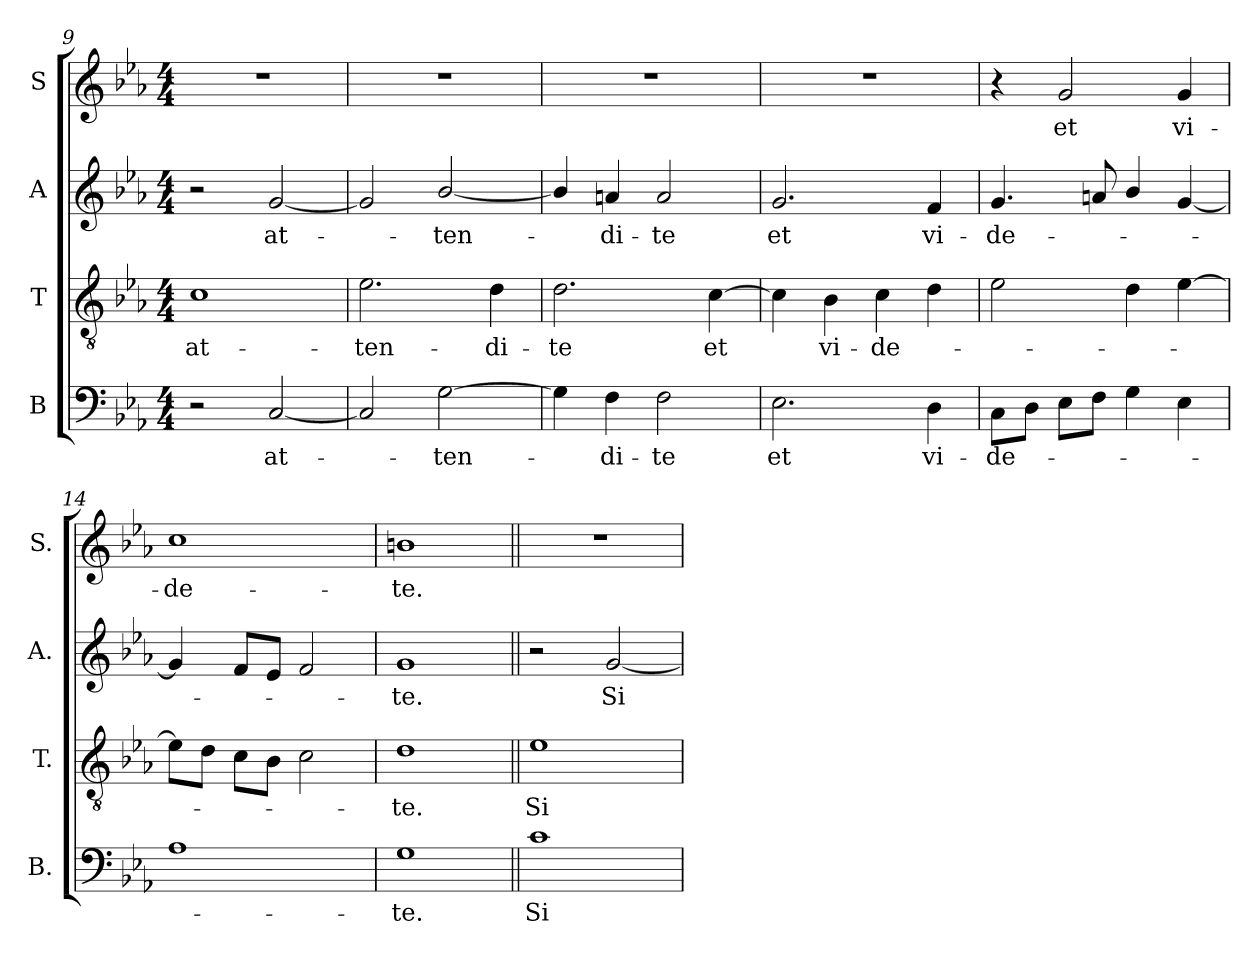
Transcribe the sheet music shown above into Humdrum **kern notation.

**kern	**text	**kern	**text	**kern	**text	**kern	**text
*part4	*part4	*part3	*part3	*part2	*part2	*part1	*part1
*staff4	*staff4	*staff3	*staff3	*staff2	*staff2	*staff1	*staff1
*I"B	*	*I"T	*	*I"A	*	*I"S	*
*I'B.	*	*I'T.	*	*I'A.	*	*I'S.	*
*clefF4	*	*clefGv2	*	*clefG2	*	*clefG2	*
*	*	*ITrd7c12	*	*	*	*	*
*k[b-e-a-]	*	*k[b-e-a-]	*	*k[b-e-a-]	*	*k[b-e-a-]	*
*E-:	*	*E-:	*	*E-:	*	*E-:	*
*M4/4	*	*M4/4	*	*M4/4	*	*M4/4	*
=9	=9	=9	=9	=9	=9	=9	=9
!	!	!	!LO:LY:b:color=#000000	!	!	!	!
2r	.	1Ci	at-	2r	.	1r	.
!	!LO:LY:b:color=#000000	!	!	!	!	!	!
!	!	!	!	!	!LO:LY:b:color=#000000	!	!
[2Ci/	at-	.	.	[2gi/	at-	.	.
=10	=10	=10	=10	=10	=10	=10	=10
!	!	!	!LO:LY:b:color=#000000	!	!	!	!
2Ci/]	.	2.E-i\	-ten-	2gi/]	.	1r	.
!	!LO:LY:b:color=#000000	!	!	!	!	!	!
!	!	!	!	!	!LO:LY:b:color=#000000	!	!
[2Gi\	-ten-	.	.	[2b-i/	-ten-	.	.
!	!	!	!LO:LY:b:color=#000000	!	!	!	!
.	.	4Di\	-di-	.	.	.	.
!!LO:LB:g=z
=11	=11	=11	=11	=11	=11	=11	=11
!	!	!	!LO:LY:b:color=#000000	!	!	!	!
4Gi\]	.	2.Di\	-te	4b-i/]	.	1r	.
!	!LO:LY:b:color=#000000	!	!	!	!	!	!
!	!	!	!	!	!LO:LY:b:color=#000000	!	!
4Fi\	-di-	.	.	4ani/	-di-	.	.
!	!LO:LY:b:color=#000000	!	!	!	!	!	!
!	!	!	!	!	!LO:LY:b:color=#000000	!	!
2Fi\	-te	.	.	2ai/	-te	.	.
!	!	!	!LO:LY:b:color=#000000	!	!	!	!
.	.	[4Ci\	et	.	.	.	.
=12	=12	=12	=12	=12	=12	=12	=12
!	!LO:LY:b:color=#000000	!	!	!	!	!	!
!	!	!	!	!	!LO:LY:b:color=#000000	!	!
2.E-i\	et	4Ci\]	.	2.gi/	et	1r	.
!	!	!	!LO:LY:b:color=#000000	!	!	!	!
.	.	4BB-i\	vi-	.	.	.	.
!	!	!	!LO:LY:b:color=#000000	!	!	!	!
.	.	4Ci\	-de-	.	.	.	.
!	!LO:LY:b:color=#000000	!	!	!	!	!	!
!	!	!	!	!	!LO:LY:b:color=#000000	!	!
4Di\	vi-	4Di\	.	4fi/	vi-	.	.
=13	=13	=13	=13	=13	=13	=13	=13
!	!LO:LY:b:color=#000000	!	!	!	!	!	!
!	!	!	!	!	!LO:LY:b:color=#000000	!	!
8Ci\L	-de-	2E-i\	.	4.gi/	-de-	4r	.
8Di\J	.	.	.	.	.	.	.
!	!	!	!	!	!	!	!LO:LY:b:color=#000000
8E-i\L	.	.	.	.	.	2gi/	et
8Fi\J	.	.	.	8ani/	.	.	.
4Gi\	.	4Di\	.	4b-i/	.	.	.
!	!	!	!	!	!	!	!LO:LY:b:color=#000000
4E-i\	.	[4E-i\	.	[4gi/	.	4gi/	vi-
=14	=14	=14	=14	=14	=14	=14	=14
!	!	!	!	!	!	!	!LO:LY:b:color=#000000
1A-i	.	8E-i\L]	.	4gi/]	.	1cci	-de-
.	.	8Di\J	.	.	.	.	.
.	.	8Ci\L	.	8fi/L	.	.	.
.	.	8BB-i\J	.	8e-i/J	.	.	.
.	.	2Ci\	.	2fi/	.	.	.
=15	=15	=15	=15	=15	=15	=15	=15
!	!LO:LY:b:color=#000000	!	!	!	!	!	!
!	!	!	!LO:LY:b:color=#000000	!	!	!	!
!	!	!	!	!	!LO:LY:b:color=#000000	!	!
!	!	!	!	!	!	!	!LO:LY:b:color=#000000
1Gi	-te.	1Di	-te.	1gi	-te.	1bni	-te.
!!LO:PB:g=z
=16||	=16||	=16||	=16||	=16||	=16||	=16||	=16||
!	!LO:LY:b:color=#000000	!	!	!	!	!	!
!	!	!	!LO:LY:b:color=#000000	!	!	!	!
1ci	Si	1E-i	Si	2r	.	1r	.
!	!	!	!	!	!LO:LY:b:color=#000000	!	!
.	.	.	.	[2gi/	Si	.	.
=	=	=	=	=	=	=	=
*-	*-	*-	*-	*-	*-	*-	*-
